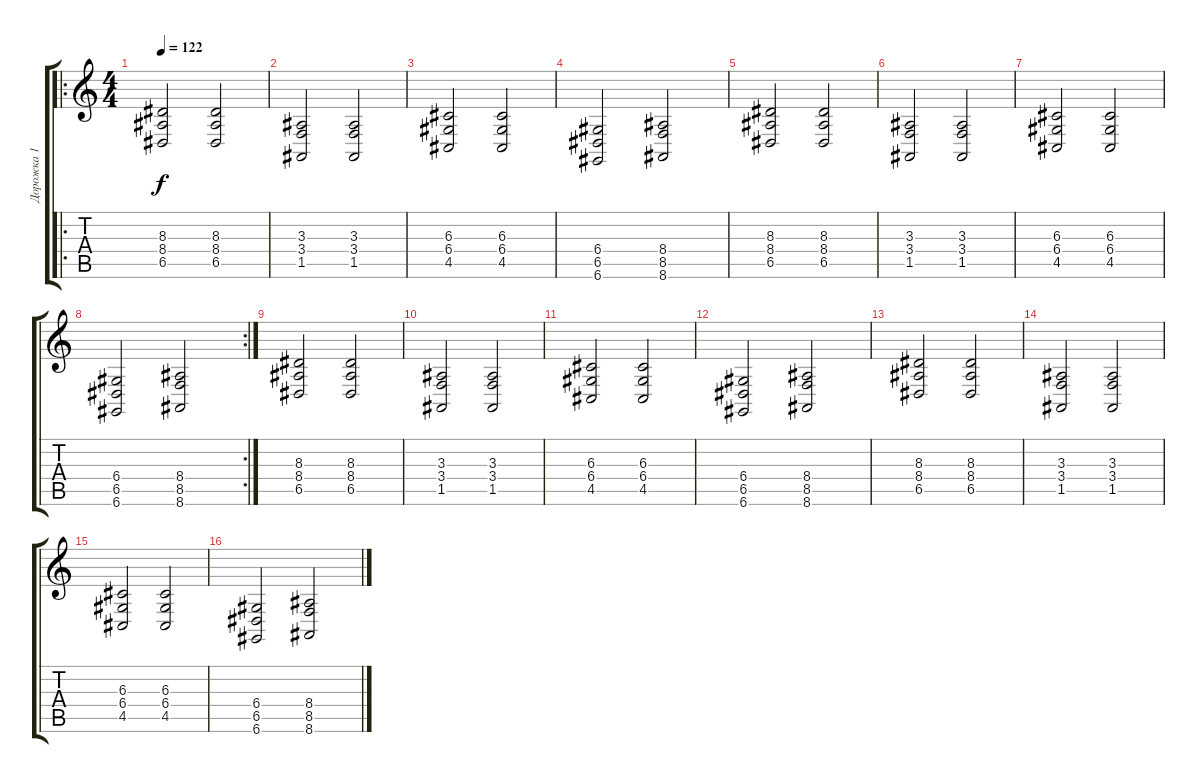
\track ("Дорожка 1" "Дорожка 1") {instrument acousticgrandpiano}
\staff {score tabs}
\tuning (E4 B3 G3 D3 A2 D2) {hide}
\ro
\ts (4 4)
\tempo 122
\clef g2
\ks c
(8.3 8.4 6.5).2{dy f} (8.3 8.4 6.5).2 |
(3.3 3.4 1.5).2 (3.3 3.4 1.5).2 |
(6.3 6.4 4.5).2 (6.3 6.4 4.5).2 |
(6.4 6.5 6.6).2 (8.4 8.5 8.6).2 |
(8.3 8.4 6.5).2 (8.3 8.4 6.5).2 |
(3.3 3.4 1.5).2 (3.3 3.4 1.5).2 |
(6.3 6.4 4.5).2 (6.3 6.4 4.5).2 |
\rc 2
(6.4 6.5 6.6).2 (8.4 8.5 8.6).2 |
(8.3 8.4 6.5).2 (8.3 8.4 6.5).2 |
(3.3 3.4 1.5).2 (3.3 3.4 1.5).2 |
(6.3 6.4 4.5).2 (6.3 6.4 4.5).2 |
(6.4 6.5 6.6).2 (8.4 8.5 8.6).2 |
(8.3 8.4 6.5).2 (8.3 8.4 6.5).2 |
(3.3 3.4 1.5).2 (3.3 3.4 1.5).2 |
(6.3 6.4 4.5).2 (6.3 6.4 4.5).2 |
(6.4 6.5 6.6).2 (8.4 8.5 8.6).2
